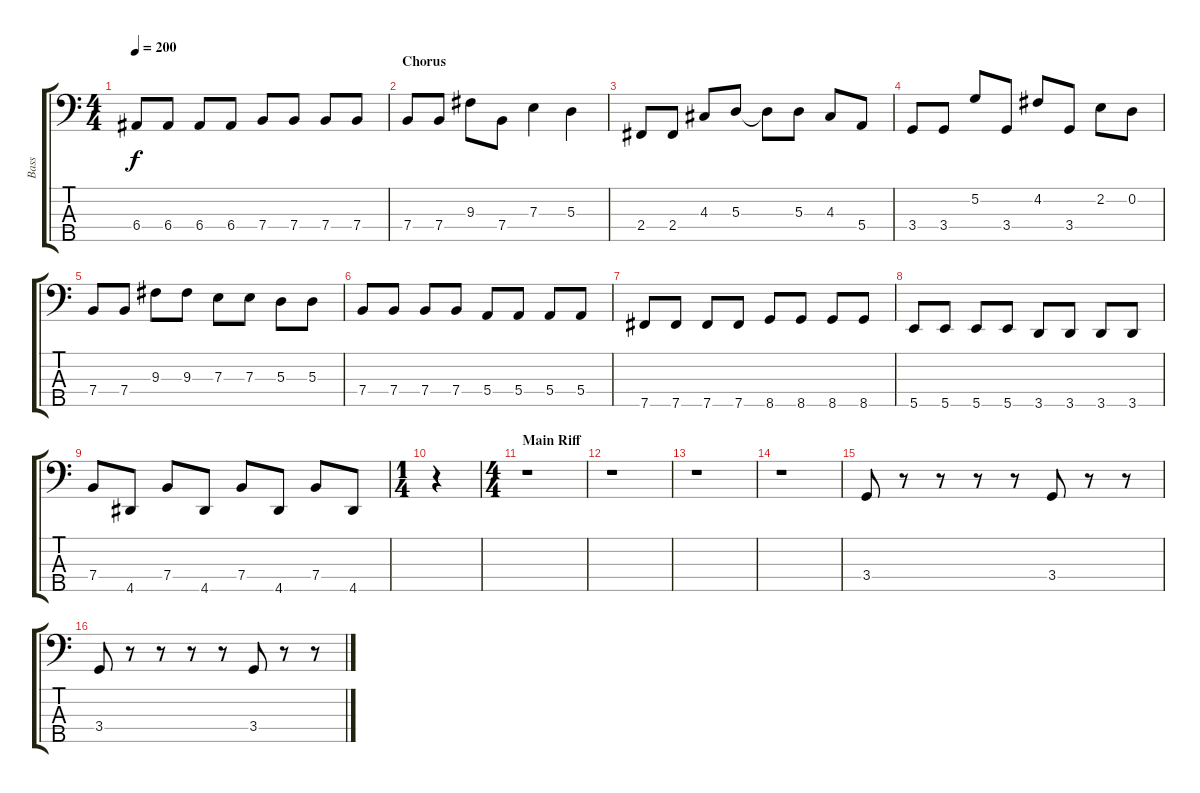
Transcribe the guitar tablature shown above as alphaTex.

\track ("Bass" "Bass") {instrument electricbasspick}
\staff {score tabs}
\tuning (G2 D2 A1 E1 B0) {hide}
\ts (4 4)
\tempo 200
\clef f4
\ks c
6.4.8{dy f} 6.4.8 6.4.8 6.4.8 7.4.8 7.4.8 7.4.8 7.4.8 |
\section ("" "Chorus")
7.4.8 7.4.8 9.3.8 7.4.8 7.3.4 5.3.4 |
2.4.8 2.4.8 4.3.8 5.3.8 5.3{t}.8 5.3.8 4.3.8 5.4.8 |
3.4.8 3.4.8 5.2.8 3.4.8 4.2.8 3.4.8 2.2.8 0.2.8 |
7.4.8 7.4.8 9.3.8 9.3.8 7.3.8 7.3.8 5.3.8 5.3.8 |
7.4.8 7.4.8 7.4.8 7.4.8 5.4.8 5.4.8 5.4.8 5.4.8 |
7.5.8 7.5.8 7.5.8 7.5.8 8.5.8 8.5.8 8.5.8 8.5.8 |
5.5.8 5.5.8 5.5.8 5.5.8 3.5.8 3.5.8 3.5.8 3.5.8 |
7.4.8 4.5.8 7.4.8 4.5.8 7.4.8 4.5.8 7.4.8 4.5.8 |
\ts (1 4)
r.4 |
\ts (4 4)
\section ("" "Main Riff")
r.1 |
r.1 |
r.1 |
r.1 |
3.4.8 r.8 r.8 r.8 r.8 3.4.8 r.8 r.8 |
3.4.8 r.8 r.8 r.8 r.8 3.4.8 r.8 r.8
